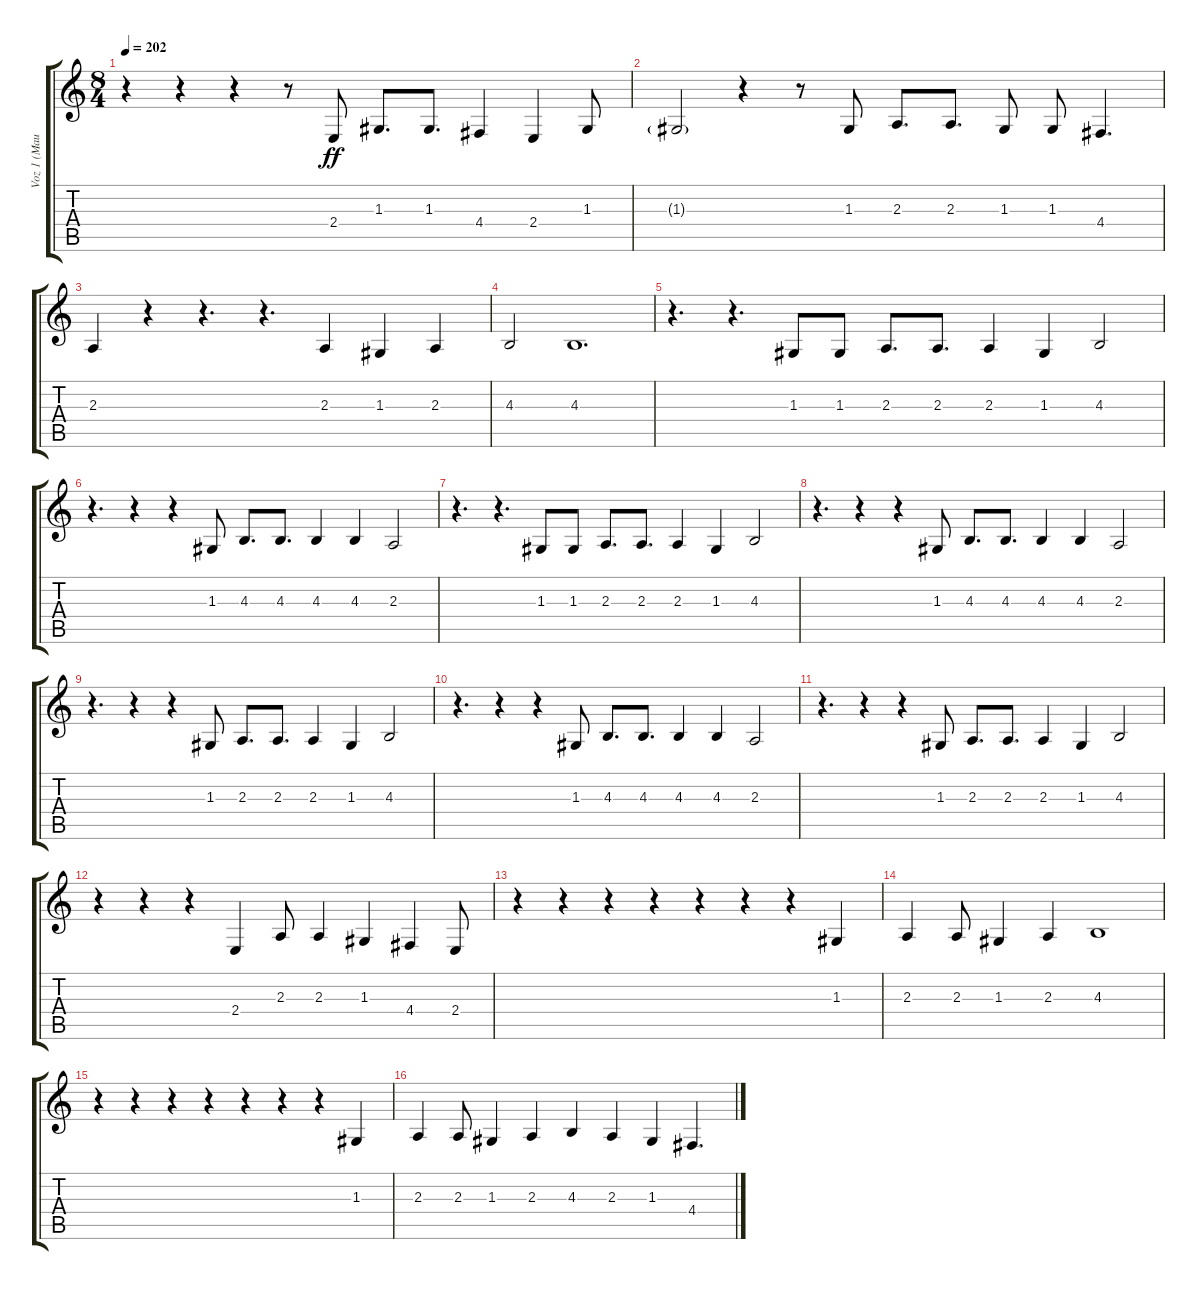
\track ("Voz 1 (Mauri Chinni)" "Voz 1 (Mau") {instrument clarinet}
\staff {score tabs}
\tuning (E4 B3 G3 D3 A2 E2) {hide}
\ts (8 4)
\tempo 202
\clef g2
\ks c
r.4{dy ff} r.4 r.4 r.8 2.4.8 1.3.8{d} 1.3.8{d} 4.4.4 2.4.4 1.3.8 |
1.3{g}.2 r.4 r.8 1.3.8 2.3.8{d} 2.3.8{d} 1.3.8 1.3.8 4.4.4{d} |
2.3.4 r.4 r.4{d} r.4{d} 2.3.4 1.3.4 2.3.4 |
4.3.2 4.3.1{d} |
r.4{d} r.4{d} 1.3.8 1.3.8 2.3.8{d} 2.3.8{d} 2.3.4 1.3.4 4.3.2 |
r.4{d} r.4 r.4 1.3.8 4.3.8{d} 4.3.8{d} 4.3.4 4.3.4 2.3.2 |
r.4{d} r.4{d} 1.3.8 1.3.8 2.3.8{d} 2.3.8{d} 2.3.4 1.3.4 4.3.2 |
r.4{d} r.4 r.4 1.3.8 4.3.8{d} 4.3.8{d} 4.3.4 4.3.4 2.3.2 |
r.4{d} r.4 r.4 1.3.8 2.3.8{d} 2.3.8{d} 2.3.4 1.3.4 4.3.2 |
r.4{d} r.4 r.4 1.3.8 4.3.8{d} 4.3.8{d} 4.3.4 4.3.4 2.3.2 |
r.4{d} r.4 r.4 1.3.8 2.3.8{d} 2.3.8{d} 2.3.4 1.3.4 4.3.2 |
r.4 r.4 r.4 2.4.4 2.3.8 2.3.4 1.3.4 4.4.4 2.4.8 |
r.4 r.4 r.4 r.4 r.4 r.4 r.4 1.3.4 |
2.3.4 2.3.8 1.3.4 2.3.4 4.3.1 |
r.4 r.4 r.4 r.4 r.4 r.4 r.4 1.3.4 |
2.3.4 2.3.8 1.3.4 2.3.4 4.3.4 2.3.4 1.3.4 4.4.4{d}
